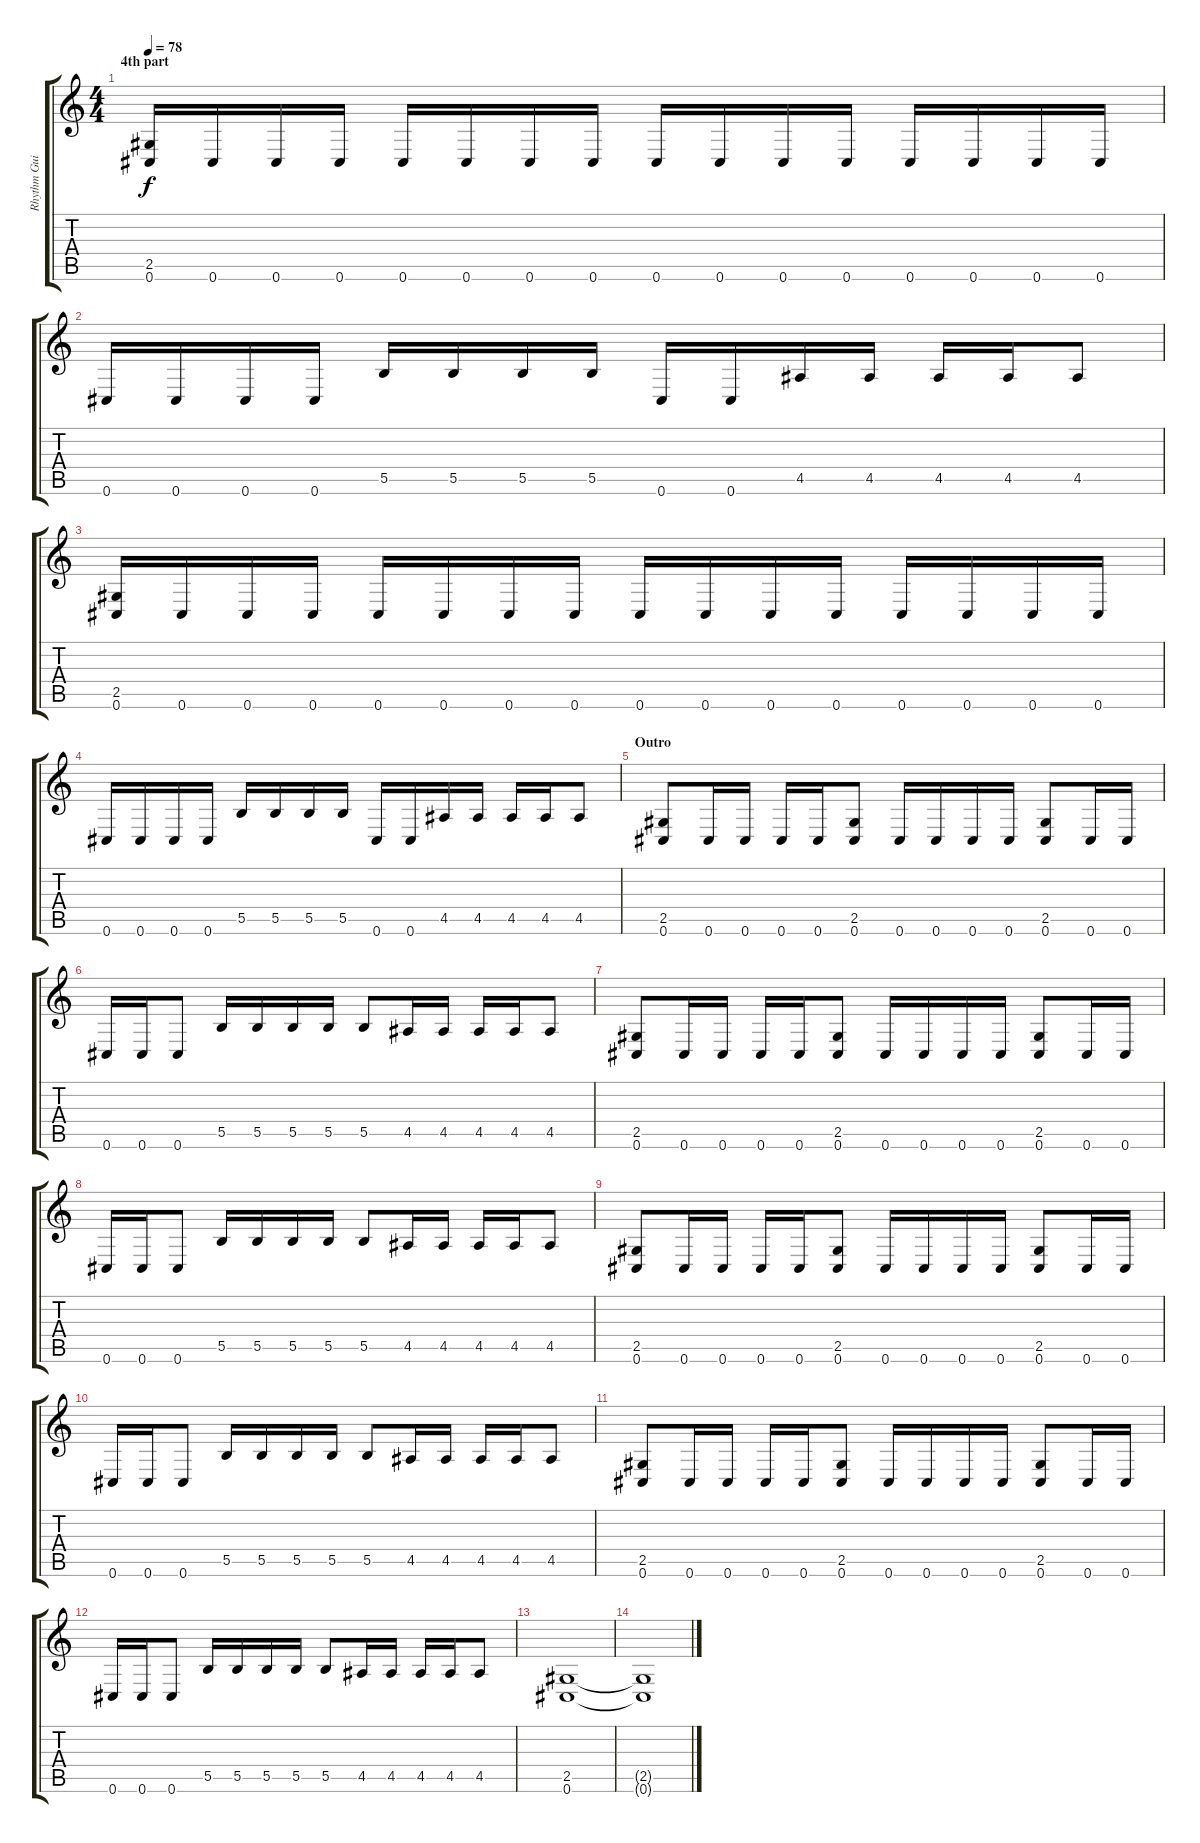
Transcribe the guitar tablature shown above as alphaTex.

\track ("Rhythm Guitar" "Rhythm Gui") {instrument distortionguitar}
\staff {score tabs}
\tuning (Db4 Ab3 E3 B2 Gb2 Db2) {hide}
\ts (4 4)
\section ("" "4th part")
\tempo 78
\clef g2
\ks c
(2.5 0.6).16{dy f} 0.6.16 0.6.16 0.6.16 0.6.16 0.6.16 0.6.16 0.6.16 0.6.16 0.6.16 0.6.16 0.6.16 0.6.16 0.6.16 0.6.16 0.6.16 |
0.6.16 0.6.16 0.6.16 0.6.16 5.5.16 5.5.16 5.5.16 5.5.16 0.6.16 0.6.16 4.5.16 4.5.16 4.5.16 4.5.16 4.5.8 |
(2.5 0.6).16 0.6.16 0.6.16 0.6.16 0.6.16 0.6.16 0.6.16 0.6.16 0.6.16 0.6.16 0.6.16 0.6.16 0.6.16 0.6.16 0.6.16 0.6.16 |
0.6.16 0.6.16 0.6.16 0.6.16 5.5.16 5.5.16 5.5.16 5.5.16 0.6.16 0.6.16 4.5.16 4.5.16 4.5.16 4.5.16 4.5.8 |
\section ("" "Outro")
(2.5 0.6).8 0.6.16 0.6.16 0.6.16 0.6.16 (2.5 0.6).8 0.6.16 0.6.16 0.6.16 0.6.16 (2.5 0.6).8 0.6.16 0.6.16 |
0.6.16 0.6.16 0.6.8 5.5.16 5.5.16 5.5.16 5.5.16 5.5.8 4.5.16 4.5.16 4.5.16 4.5.16 4.5.8 |
(2.5 0.6).8 0.6.16 0.6.16 0.6.16 0.6.16 (2.5 0.6).8 0.6.16 0.6.16 0.6.16 0.6.16 (2.5 0.6).8 0.6.16 0.6.16 |
0.6.16 0.6.16 0.6.8 5.5.16 5.5.16 5.5.16 5.5.16 5.5.8 4.5.16 4.5.16 4.5.16 4.5.16 4.5.8 |
(2.5 0.6).8 0.6.16 0.6.16 0.6.16 0.6.16 (2.5 0.6).8 0.6.16 0.6.16 0.6.16 0.6.16 (2.5 0.6).8 0.6.16 0.6.16 |
0.6.16 0.6.16 0.6.8 5.5.16 5.5.16 5.5.16 5.5.16 5.5.8 4.5.16 4.5.16 4.5.16 4.5.16 4.5.8 |
(2.5 0.6).8 0.6.16 0.6.16 0.6.16 0.6.16 (2.5 0.6).8 0.6.16 0.6.16 0.6.16 0.6.16 (2.5 0.6).8 0.6.16 0.6.16 |
0.6.16 0.6.16 0.6.8 5.5.16 5.5.16 5.5.16 5.5.16 5.5.8 4.5.16 4.5.16 4.5.16 4.5.16 4.5.8 |
(2.5 0.6).1 |
(2.5{t} 0.6{t}).1
